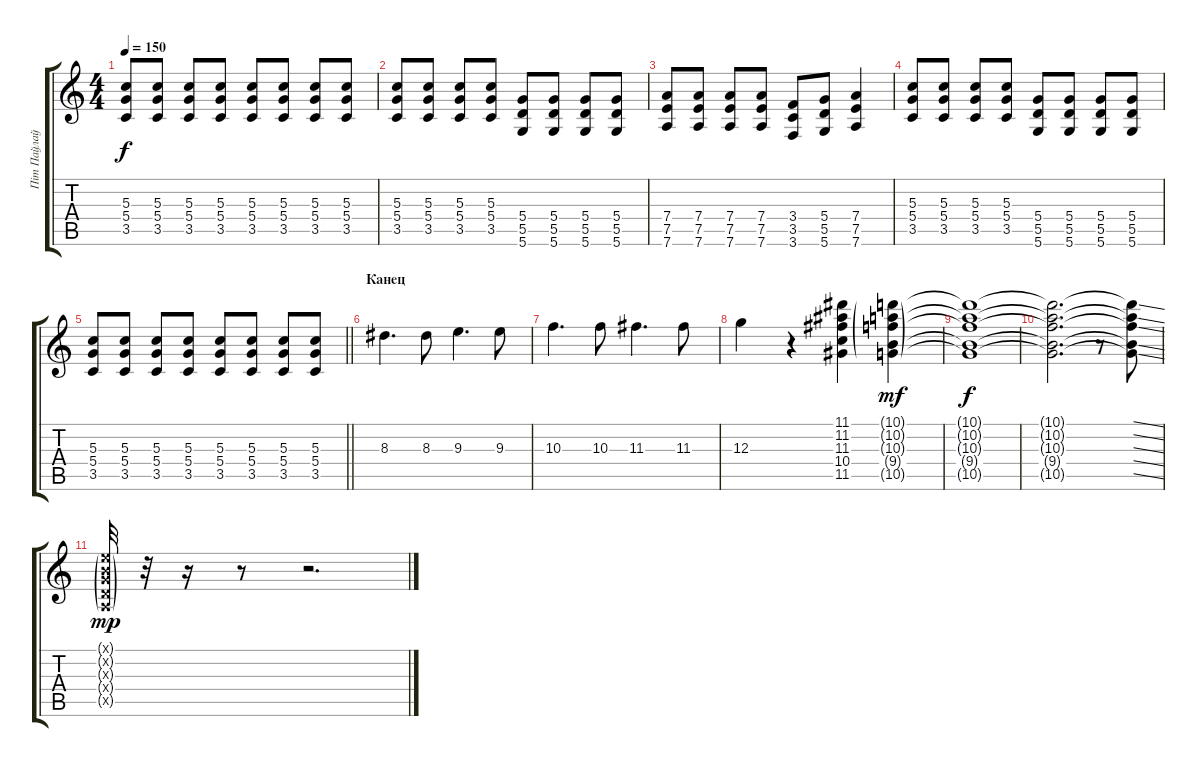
\track ("Піт Паўлаў" "Піт Паўлаў") {instrument overdrivenguitar}
\staff {score tabs}
\tuning (E4 B3 G3 D3 A2 D2) {hide}
\ts (4 4)
\tempo 150
\clef g2
\ks c
(5.3 5.4 3.5).8{dy f} (5.3 5.4 3.5).8 (5.3 5.4 3.5).8 (5.3 5.4 3.5).8 (5.3 5.4 3.5).8 (5.3 5.4 3.5).8 (5.3 5.4 3.5).8 (5.3 5.4 3.5).8 |
(5.3 5.4 3.5).8 (5.3 5.4 3.5).8 (5.3 5.4 3.5).8 (5.3 5.4 3.5).8 (5.4 5.5 5.6).8 (5.4 5.5 5.6).8 (5.4 5.5 5.6).8 (5.4 5.5 5.6).8 |
(7.4 7.5 7.6).8 (7.4 7.5 7.6).8 (7.4 7.5 7.6).8 (7.4 7.5 7.6).8 (3.4 3.5 3.6).8 (5.4 5.5 5.6).8 (7.4 7.5 7.6).4 |
(5.3 5.4 3.5).8 (5.3 5.4 3.5).8 (5.3 5.4 3.5).8 (5.3 5.4 3.5).8 (5.4 5.5 5.6).8 (5.4 5.5 5.6).8 (5.4 5.5 5.6).8 (5.4 5.5 5.6).8 |
\barLineRight lightlight
(5.3 5.4 3.5).8 (5.3 5.4 3.5).8 (5.3 5.4 3.5).8 (5.3 5.4 3.5).8 (5.3 5.4 3.5).8 (5.3 5.4 3.5).8 (5.3 5.4 3.5).8 (5.3 5.4 3.5).8 |
\section ("" "Канец")
8.3.4{d} 8.3.8 9.3.4{d} 9.3.8 |
10.3.4{d} 10.3.8 11.3.4{d} 11.3.8 |
12.3.4 r.4 (11.1 11.2 11.3 10.4 11.5).4 (10.1{g} 10.2{g} 10.3{g} 9.4{g} 10.5{g}).4{dy mf} |
(10.1{t} 10.2{t} 10.3{t} 9.4{t} 10.5{t}).1{dy f} |
(10.1{t} 10.2{t} 10.3{t} 9.4{t} 10.5{t}).2{d} r.8 (10.1{ss t} 10.2{ss t} 10.3{ss t} 9.4{ss t} 10.5{ss t}).8 |
(0.1{g x} 0.2{g x} 0.3{g x} 0.4{g x} 0.5{g x}).32{dy mp} r.32 r.16 r.8 r.2{d}
